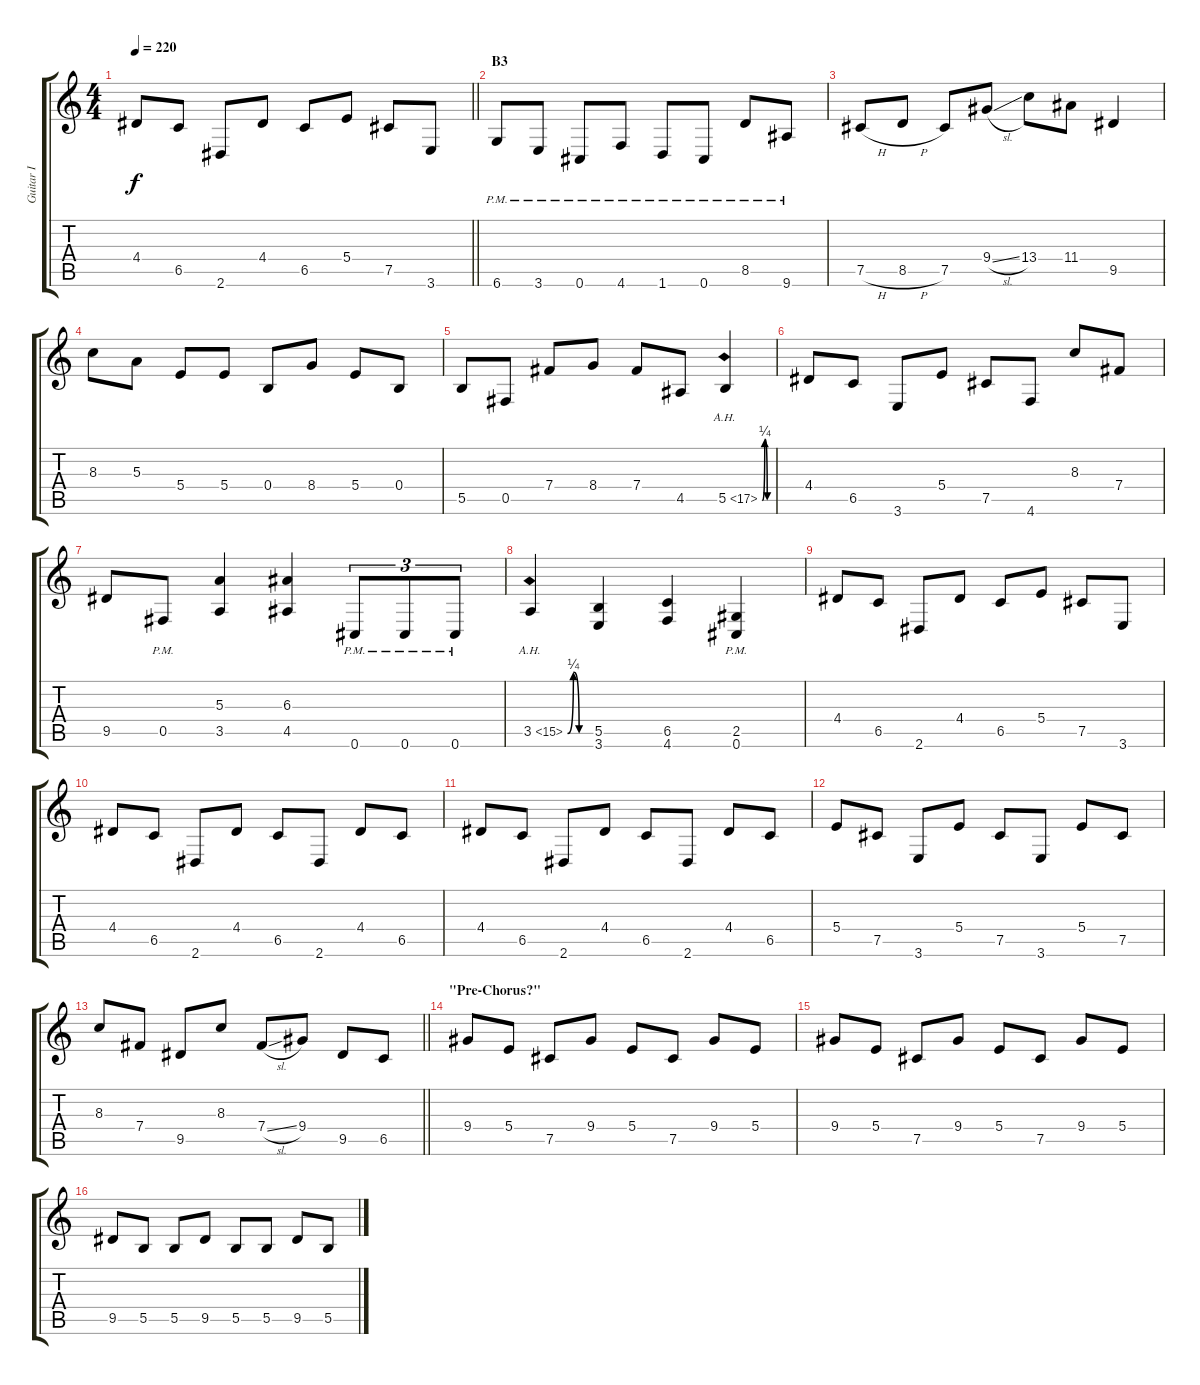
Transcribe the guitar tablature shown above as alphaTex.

\track ("Guitar I" "Guitar I") {instrument distortionguitar}
\staff {score tabs}
\tuning (Db4 Ab3 E3 B2 Gb2 Db2) {hide}
\ts (4 4)
\tempo 220
\clef g2
\barLineRight lightlight
\ks c
4.4.8{dy f} 6.5.8 2.6.8 4.4.8 6.5.8 5.4.8 7.5.8 3.6.8 |
\section ("" "B3")
6.6{pm}.8 3.6{pm}.8 0.6{pm}.8 4.6{pm}.8 1.6{pm}.8 0.6{pm}.8 8.5{pm}.8 9.6{pm}.8 |
7.5{h}.8 8.5{h}.8 7.5.8 9.4{sl}.8 13.4.8 11.4.8 9.5.4 |
8.3.8 5.3.8 5.4.8 5.4.8 0.4.8 8.4.8 5.4.8 0.4.8 |
5.5.8 0.5.8 7.4.8 8.4.8 7.4.8 4.5.8 5.5{be (custom 0 0 15 1 30 0 60 0) ah 12}.4{instrument guitarharmonics} |
4.4.8{instrument distortionguitar} 6.5.8 3.6.8 5.4.8 7.5.8 4.6.8 8.3.8 7.4.8 |
9.5.8 0.5{pm}.8 (5.3 3.5).4 (6.3 4.5).4 0.6{pm}.8{tu (3 2)} 0.6{pm}.8{tu (3 2)} 0.6{pm}.8{tu (3 2)} |
3.5{be (custom 0 0 15 1 30 0 60 0) ah 12}.4{instrument guitarharmonics} (5.5 3.6).4{instrument distortionguitar} (6.5 4.6).4 (2.5{pm} 0.6{pm}).4 |
4.4.8 6.5.8 2.6.8 4.4.8 6.5.8 5.4.8 7.5.8 3.6.8 |
4.4.8 6.5.8 2.6.8 4.4.8 6.5.8 2.6.8 4.4.8 6.5.8 |
4.4.8 6.5.8 2.6.8 4.4.8 6.5.8 2.6.8 4.4.8 6.5.8 |
5.4.8 7.5.8 3.6.8 5.4.8 7.5.8 3.6.8 5.4.8 7.5.8 |
\barLineRight lightlight
8.3.8 7.4.8 9.5.8 8.3.8 7.4{sl}.8 9.4.8 9.5.8 6.5.8 |
\section ("" "\"Pre-Chorus?\"")
9.4.8 5.4.8 7.5.8 9.4.8 5.4.8 7.5.8 9.4.8 5.4.8 |
9.4.8 5.4.8 7.5.8 9.4.8 5.4.8 7.5.8 9.4.8 5.4.8 |
9.5.8 5.5.8 5.5.8 9.5.8 5.5.8 5.5.8 9.5.8 5.5.8
